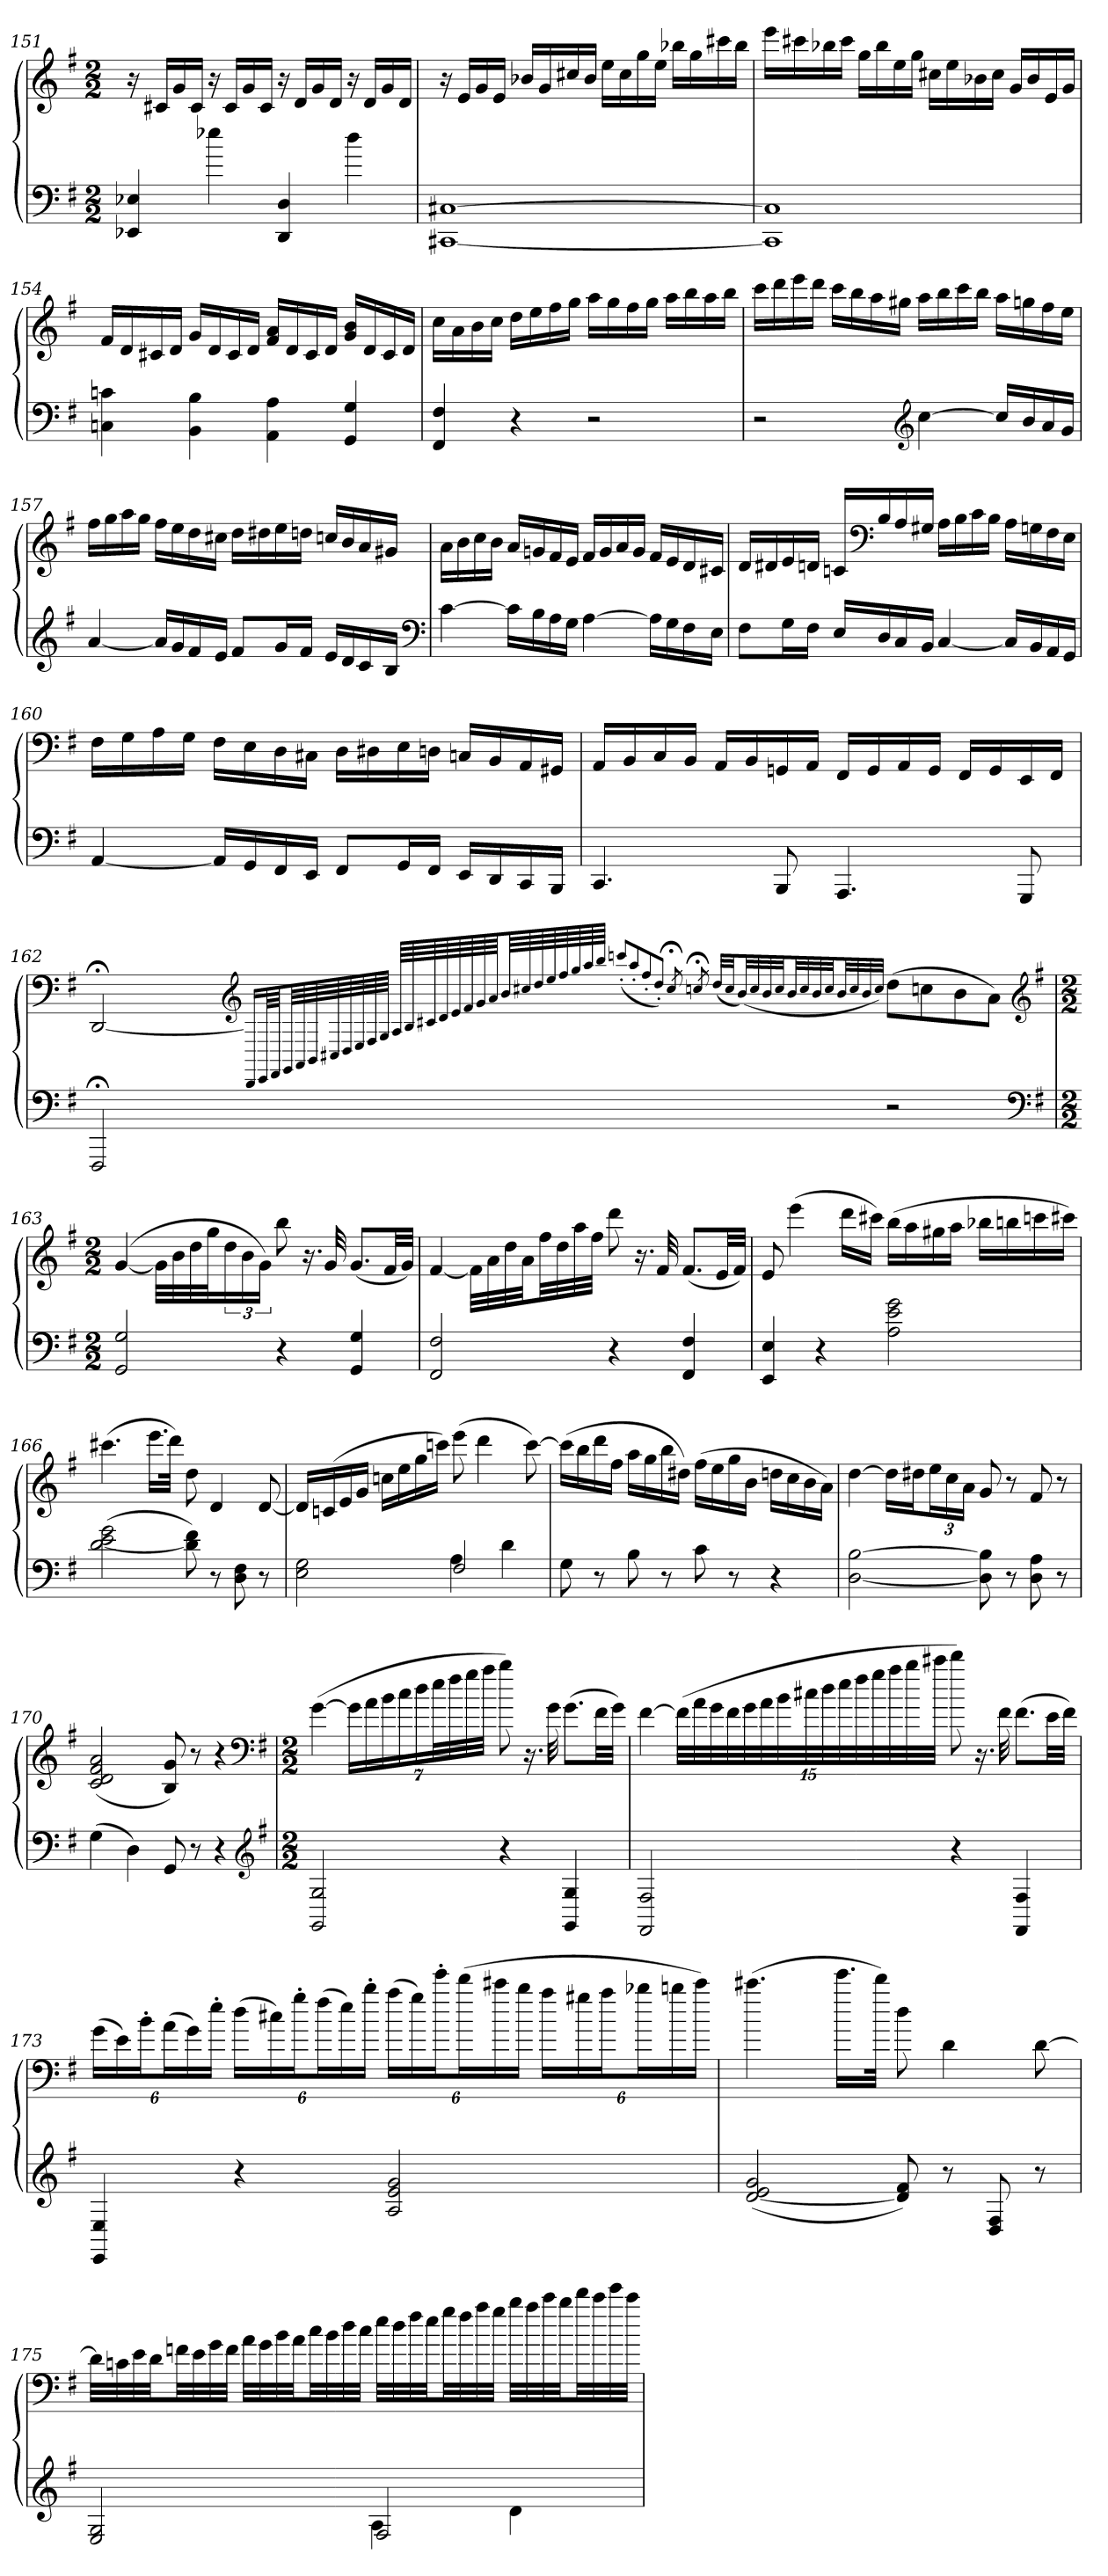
**kern	**kern
*part1	*part1
*staff2	*staff1
*clefF4	*clefG2
*k[f#]	*k[f#]
*G:	*G:
*M2/2	*M2/2
=151	=151
4EE-X 4E-X	16r
.	16c#XLL
.	16g
.	16c#JJ
4ee-X	16r
.	16c#LL
.	16g
.	16c#JJ
4DD 4D	16r
.	16dLL
.	16g
.	16dJJ
4dd	16r
.	16dLL
.	16g
.	16dJJ
=152	=152
[1CC#X [1C#X	16r
.	16eLL
.	16g
.	16eJJ
.	16b-XLL
.	16g
.	16cc#X
.	16b-JJ
.	16eeLL
.	16cc#
.	16gg
.	16eeJJ
.	16bb-XLL
.	16gg
.	16ccc#X
.	16bb-JJ
=153	=153
1CC#] 1C#]	16eeeLL
.	16ccc#X
.	16bb-X
.	16ccc#JJ
.	16ggLL
.	16bb-
.	16ee
.	16ggJJ
.	16cc#XLL
.	16ee
.	16b-X
.	16cc#JJ
.	16gLL
.	16b-
.	16e
.	16gJJ
=154	=154
4Cn 4cn	16f#LL
.	16d
.	16c#X
.	16dJJ
4BB 4B	16gLL
.	16d
.	16c#
.	16dJJ
4AA 4A	16f# 16aLL
.	16d
.	16c#
.	16dJJ
4GG 4G	16g 16bLL
.	16d
.	16c#
.	16dJJ
=155	=155
4FF# 4F#	16ccLL
.	16a
.	16b
.	16ccJJ
4r	16ddLL
.	16ee
.	16ff#
.	16ggJJ
2r	16aaLL
.	16gg
.	16ff#
.	16ggJJ
.	16aaLL
.	16bb
.	16aa
.	16bbJJ
=156	=156
2r	16cccLL
.	16ddd
.	16eee
.	16dddJJ
.	16cccLL
.	16bb
.	16aa
.	16gg#XJJ
*clefG2	*
[4cc	16aaLL
.	16bb
.	16ccc
.	16bbJJ
16ccLL]	16aaLL
16b	16ggn
16a	16ff#
16gJJ	16eeJJ
=157	=157
[4a	16ff#LL
.	16gg
.	16aa
.	16ggJJ
16aLL]	16ff#LL
16g	16ee
16f#	16dd
16eJJ	16cc#XJJ
8f#L	16ddLL
.	16dd#X
16gL	16ee
16f#JJ	16ddnJJ
16eLL	16ccnLL
16d	16b
16c	16a
16BJJ	16g#XJJ
*clefF4	*
=158	=158
[4c	16aLL
.	16b
.	16cc
.	16bJJ
16cLL]	16aLL
16B	16gn
16A	16f#
16GJJ	16eJJ
[4A	16f#LL
.	16g
.	16a
.	16gJJ
16ALL]	16f#LL
16G	16e
16F#	16d
16EJJ	16c#XJJ
=159	=159
8F#L	16dLL
.	16d#X
16GL	16e
16F#JJ	16dnJJ
16ELL	16cnLL
*	*clefF4
16D	16B
16C	16A
16BBJJ	16G#XJJ
[4C	16ALL
.	16B
.	16c
.	16BJJ
16CLL]	16ALL
16BB	16Gn
16AA	16F#
16GGJJ	16EJJ
=160	=160
[4AA	16F#LL
.	16G
.	16A
.	16GJJ
16AALL]	16F#LL
16GG	16E
16FF#	16D
16EEJJ	16C#XJJ
8FF#L	16DLL
.	16D#X
16GGL	16E
16FF#JJ	16DnJJ
16EELL	16CnLL
16DD	16BB
16CC	16AA
16BBBJJ	16GG#XJJ
=161	=161
4.CC	16AALL
.	16BB
.	16C
.	16BBJJ
.	16AALL
.	16BB
8BBB	16GGn
.	16AAJJ
4.AAA	16FF#LL
.	16GG
.	16AA
.	16GGJJ
.	16FF#LL
.	16GG
8GGG	16EE
.	16FF#JJ
=162	=162
2FFF#;<	[2DD;<
*	*clefG2
.	16qDDLL]
.	64qEELL
.	64qFF#JJJ
.	64qGGLLL
.	64qAA
.	64qBB
.	64qC#X
.	64qD
.	64qE
.	64qF#
.	64qGJJJJ
.	64qALLLL
.	64qB
.	64qc#X
.	64qd
.	64qe
.	64qf#
.	64qg
.	64qaJJJ
.	64qbLLL
.	64qcc#X
.	64qdd
.	64qee
.	64qff#
.	64qgg
.	64qaa
.	64qbbJJJJ
.	(8qcccn'L
.	8qaa'
.	8qff#'
.	8qdd'J)
.	8qcc#;<
.	8qccn;<
.	(32qddLLL
.	32qccJJ
.	(32qbLL)
.	32qcc
.	32qb
.	32qccJJ
.	32qbLL
.	32qcc
.	32qb
.	32qccJJ
.	32qbLL
.	32qcc
.	32qb
.	32qccJJJ)
2r	(8ddL
.	8ccn
.	8b
.	8aJ)
*clefF4	*clefG2
*k[f#]	*k[f#]
*G:	*G:
=163	=163
*M2/2	*M2/2
2GG 2G	([4g
.	32gLLL]
.	32b
.	32dd
.	32ggJ
.	24dd
.	24b
.	24gJJ)
4r	8bb
.	16.r
.	32g
4GG 4G	(8.gL
.	32f#LL
.	32gJJJ)
=164	=164
2FF# 2F#	[4f#
.	32f#LLL]
.	32a
.	32dd
.	32aJJ
.	32ff#LL
.	32dd
.	32aa
.	32ff#JJJ
4r	8ddd
.	16.r
.	32f#
4FF# 4F#	(8.f#L
.	32eLL
.	32f#JJJ)
=165	=165
4EE 4E	8e
.	(4eee
4r	.
.	16dddLL
.	16ccc#XJJ)
2A 2e 2g	(16bbLL
.	16aa
.	16gg#X
.	16aaJJ
.	16bb-XLL
.	16bbn
.	16cccn
.	16ccc#XJJ)
=166	=166
([2d 2e 2g	(4.ccc#X
.	16.eeeLL
.	32dddJJk)
8d] 8f#)	8dd
8r	4d
8D 8F#	.
8r	[8d
=167	=167
*^	*
2E 2G	2ryy	16dLL]
.	.	(16cn
.	.	16e
.	.	16gJJ
.	.	16ccnLL
.	.	16ee
.	.	16gg
.	.	16cccnJJ)
2F#	4A	(8eee
.	.	4ddd
.	4d	.
.	.	[8ccc)
*v	*v	*
=168	=168
8G	(16cccLL]
.	16bb
8r	16ddd
.	16ff#JJ
8B	16aaLL
.	16gg
8r	16bb
.	16dd#XJJ)
8c	(16ff#LL
.	16ee
8r	16gg
.	16bJJ
4r	16ddnLL
.	16cc
.	16b
.	16aJJ)
=169	=169
[2D [2B	[4dd
.	16ddLL]
.	16dd#XJ
.	24eeL
.	24cc
.	24aJJ
8D] 8B]	8g
8r	8r
8D 8A	8f#
8r	8r
=170	=170
(4G	(2c 2d 2f# 2a
4D)	.
8GG	8B 8g)
8r	8r
4r	4r
*clefG2	*clefF4
*k[f#]	*k[f#]
*G:	*G:
=171	=171
*M2/2	*M2/2
2GG 2G	([4g
.	28gLL]
.	28a
.	28b
.	28cc
.	28dd
.	56eeL
.	56ff#
.	56gg
.	56aaJJJ
4r	8bb)
.	16.r
.	32g
4GG 4G	(8.gL
.	32f#LL
.	32gJJJ)
=172	=172
2FF# 2F#	[4f#
.	(60f#LLL]
.	60a
.	60g
.	60f#
.	60g
.	60a
.	60b
.	60cc#X
.	60dd
.	60ee
.	60ff#
.	60gg
.	60aa
.	60bb
.	60ccc#XJJJ
4r	8ddd)
.	16.r
.	32f#
4FF# 4F#	(8.f#L
.	32eLL
.	32f#JJJ)
=173	=173
4EE 4E	(24gLL
.	24e)
.	24b'J
.	(24aL
.	24g)
.	24ee'JJ
4r	(24ddLL
.	24cc#X)
.	24gg'J
.	(24ff#L
.	24ee)
.	24bb'JJ
2A 2e 2g	(24aaLL
.	24gg)
.	24eee'J
.	(24dddL
.	24ccc#X
.	24bbJJ
.	24aaLL
.	24gg#X
.	24aaJ
.	24bb-XL
.	24bbn
.	24ccc#JJ)
=174	=174
([2d 2e 2g	(4.ccc#X
.	16.eeeLL
.	32dddJJk)
8d] 8f#)	8dd
8r	4d
8D 8F#	.
8r	[8d
=175	=175
*^	*
2E 2G	2ryy	32dLLL]
.	.	32cn
.	.	32e
.	.	32dJJ
.	.	32fnLL
.	.	32e
.	.	32g
.	.	32fJJJ
.	.	32aLLL
.	.	32g
.	.	32b
.	.	32aJJ
.	.	32ccLL
.	.	32b
.	.	32dd
.	.	32ccJJJ
2F#	4A	32eeLLL
.	.	32dd
.	.	32ff#
.	.	32eeJJ
.	.	32ggLL
.	.	32ff#
.	.	32aa
.	.	32ggJJJ
.	4d	32bbLLL
.	.	32aa
.	.	32ccc
.	.	32bbJJ
.	.	32dddLL
.	.	32ccc
.	.	32eee
.	.	32cccJJJ
*v	*v	*
=	=
*-	*-
